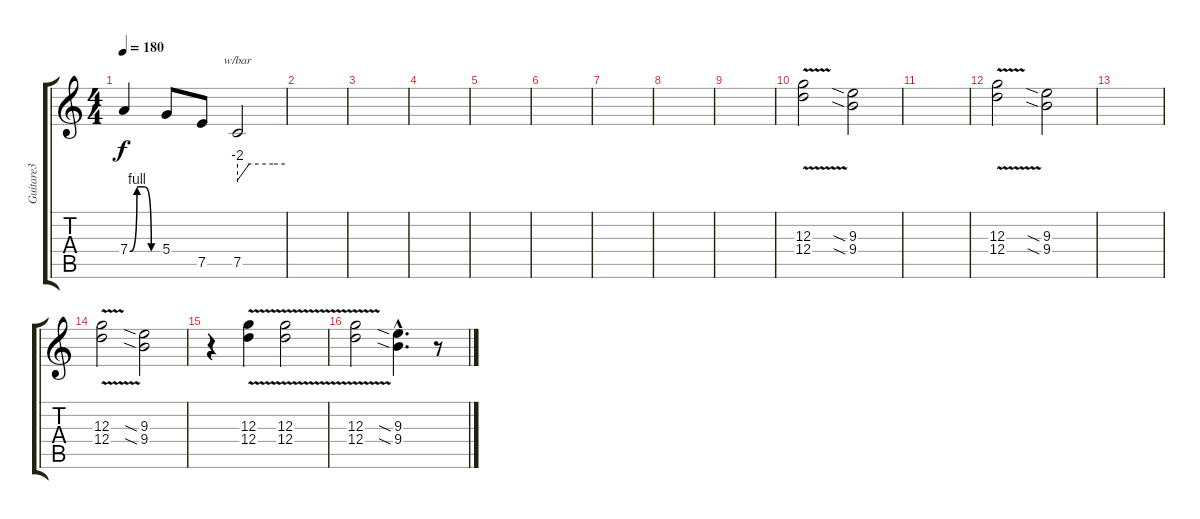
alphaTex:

\track ("Guitare3" "Guitare3") {instrument distortionguitar}
\staff {score tabs}
\tuning (E4 B3 G3 D3 A2 E2) {hide}
\ts (4 4)
\tempo 180
\clef g2
\ks c
7.4{be (custom 0 0 15 4 30 4 45 0 60 0)}.4{dy f} 5.4.8 7.5.8 7.5.2{tbe (custom default 0 -8 15 0 45 0 60 0)} |
|
|
|
|
|
|
|
|
(12.3{v} 12.4{v}).2 (9.3{sia} 9.4{sia}).2 |
|
(12.3{v} 12.4{v}).2 (9.3{sia} 9.4{sia}).2 |
|
(12.3{v} 12.4{v}).2 (9.3{sia} 9.4{sia}).2 |
r.4 (12.3{v} 12.4{v}).4 (12.3{v} 12.4{v}).2 |
(12.3{v} 12.4{v}).2 (9.3{sia hac} 9.4{sia hac}).4{d} r.8
